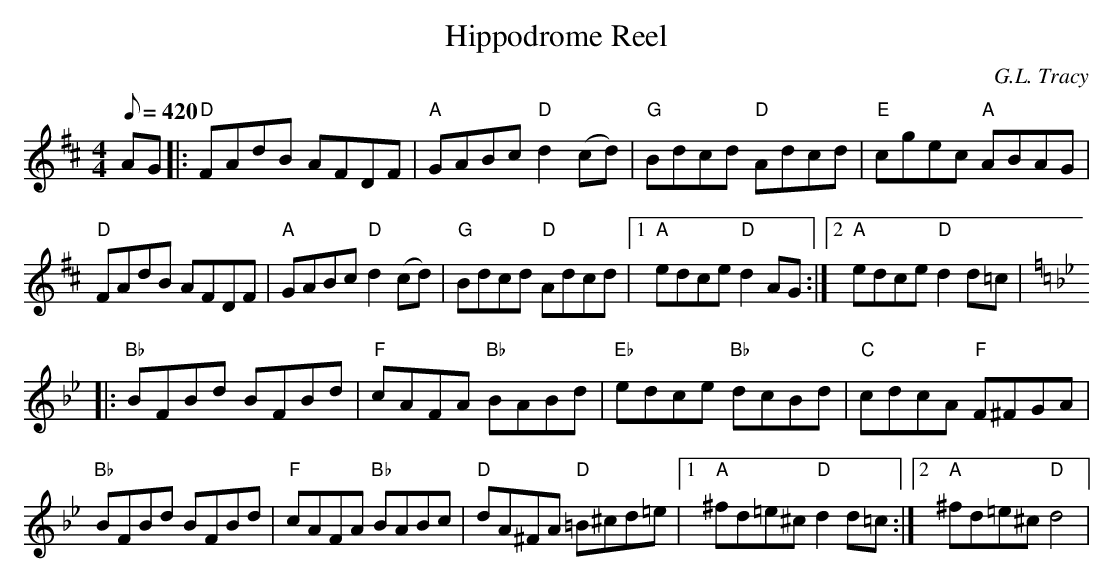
X:1
T:Hippodrome Reel
C:G.L. Tracy
L:1/8
M:4/4
Q:420
K:D
AG|:"D"FAdB AFDF|"A"GABc "D"d2 (cd)|"G"Bdcd "D"Adcd|"E"cgec "A"ABAG|
"D"FAdB AFDF|"A"GABc "D"d2 (cd)|"G"Bdcd "D"Adcd|1 "A"edce "D"d2 AG:|2 "A"edce "D"d2 d=c|
K:Bb
|:"Bb"BFBd BFBd|"F"cAFA "Bb"BABd|"Eb"edce "Bb"dcBd|"C"cdcA "F"F^FGA|
"Bb"BFBd BFBd|"F"cAFA "Bb"BABc|"D"dA^FA "D"=B^cd=e|1"A"^fd=e^c "D"d2 d=c:|2 "A"^fd=e^c "D"d4|
